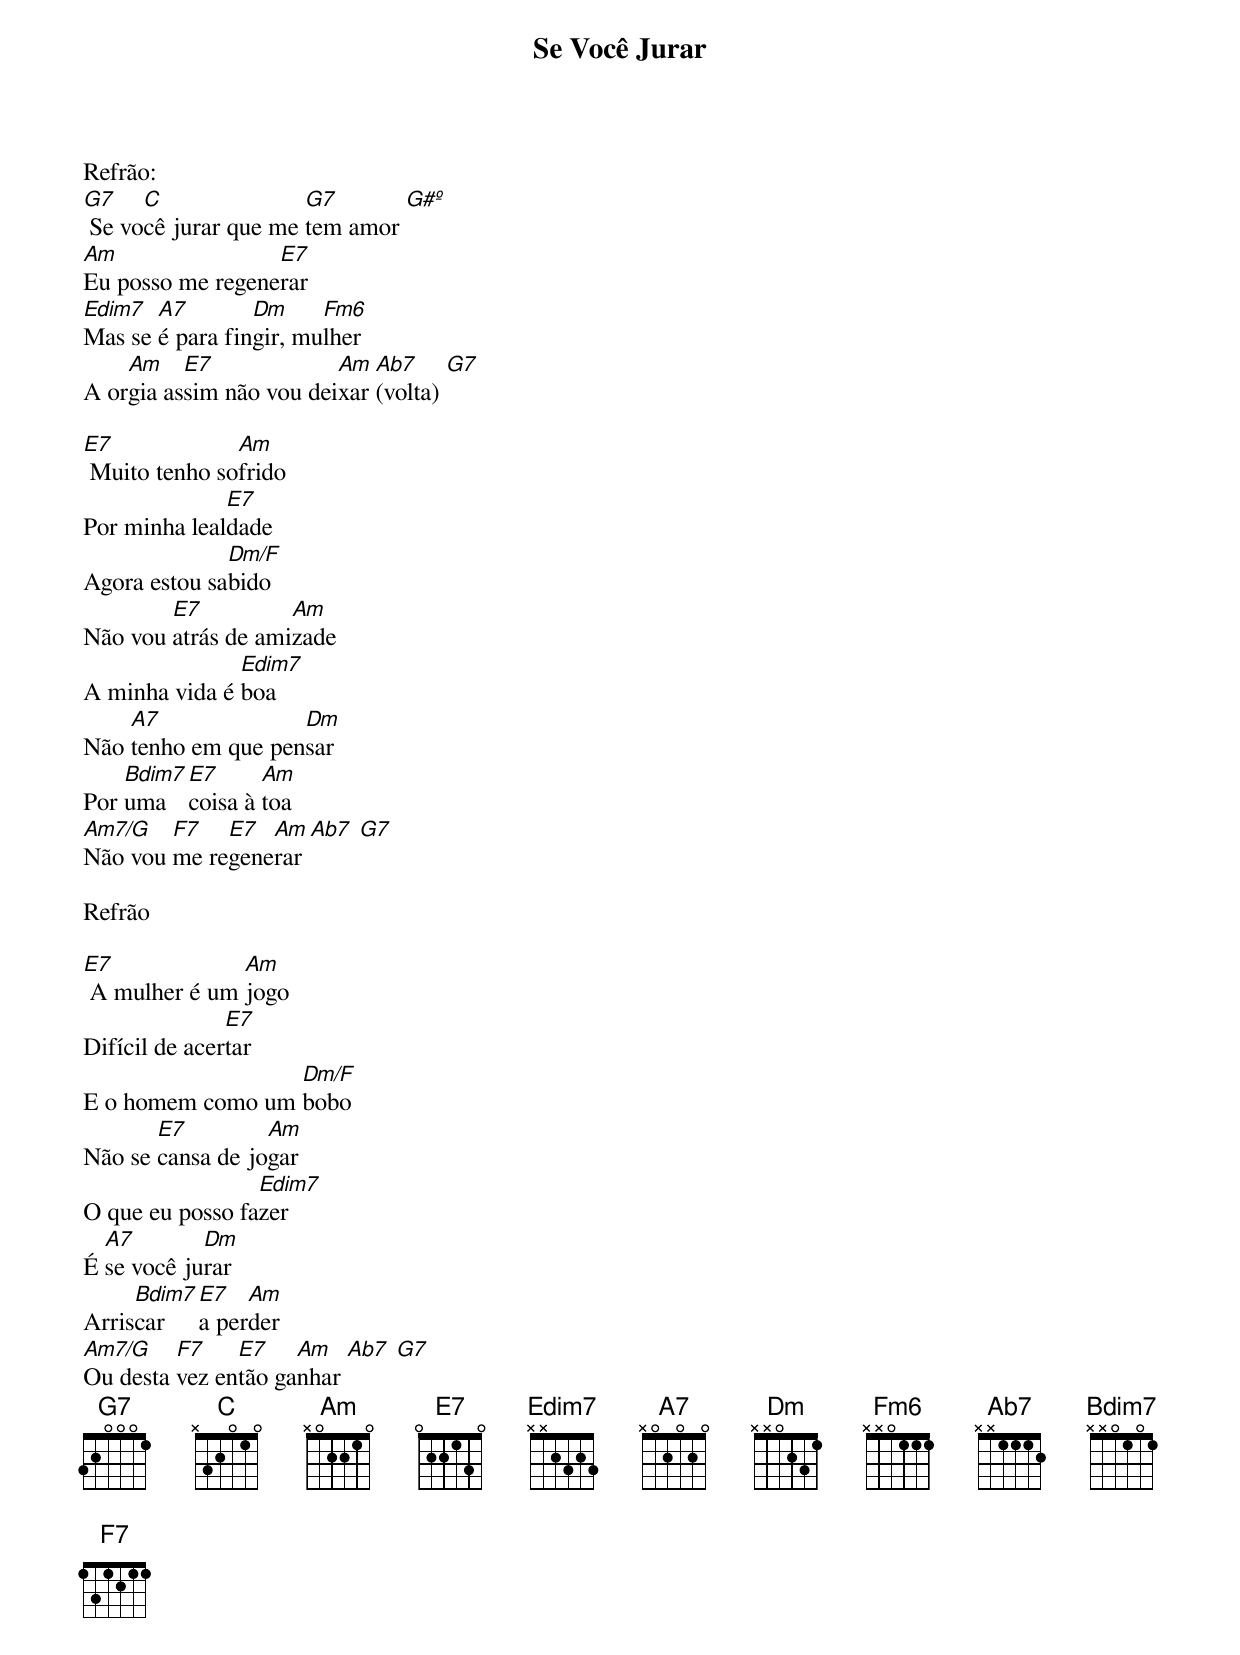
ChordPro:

{title: Se Você Jurar}
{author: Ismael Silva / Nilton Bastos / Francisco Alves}
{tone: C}

Refrão:
[G7] Se vo[C]cê jurar que me [G7]tem amor [G#º]
[Am]Eu posso me regene[E7]rar
[Em7(b5)]Mas se [A7]é para fin[Dm]gir, mu[Fm6]lher
A or[Am]gia as[E7]sim não vou dei[Am]xar [Ab7](volta) [G7]

[E7] Muito tenho so[Am]frido
Por minha leal[E7]dade
Agora estou sa[Dm/F]bido
Não vou [E7]atrás de ami[Am]zade
A minha vida é [Em7(b5)]boa
Não [A7]tenho em que pen[Dm]sar
Por [Bm7(b5)]uma [E7]coisa à [Am]toa
[Am7/G]Não vou [F7]me re[E7]gene[Am]rar [Ab7] [G7]

Refrão

[E7] A mulher é um [Am]jogo
Difícil de acer[E7]tar
E o homem como um [Dm/F]bobo
Não se [E7]cansa de jo[Am]gar
O que eu posso fa[Em7(b5)]zer
É [A7]se você ju[Dm]rar
Arris[Bm7(b5)]car [E7]a per[Am]der
[Am7/G]Ou desta [F7]vez en[E7]tão ga[Am]nhar [Ab7] [G7]
